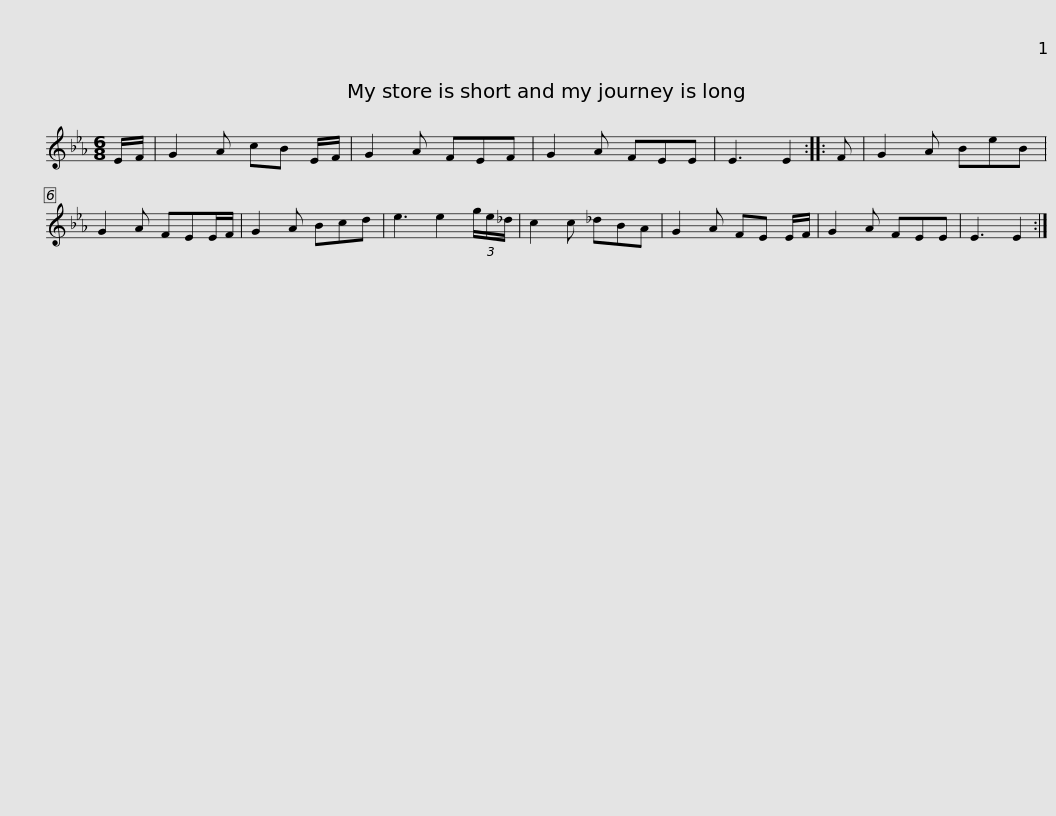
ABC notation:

X:1
L:1/8
M:6/8
I:linebreak $
K:Eb
V:1 treble
V:1
 E/F/ | G2 A cB E/F/ | G2 A FEF | G2 A FEE | E3 E2 :: %5
 F | G2 A BeB | G2 A FEE/F/ | G2 A Bcd |$ e3 e2 (3g/e/_d/ | %10
 c2 c _dBA | G2 A FE E/F/ | G2 A FEE | E3 E2 :| %14
